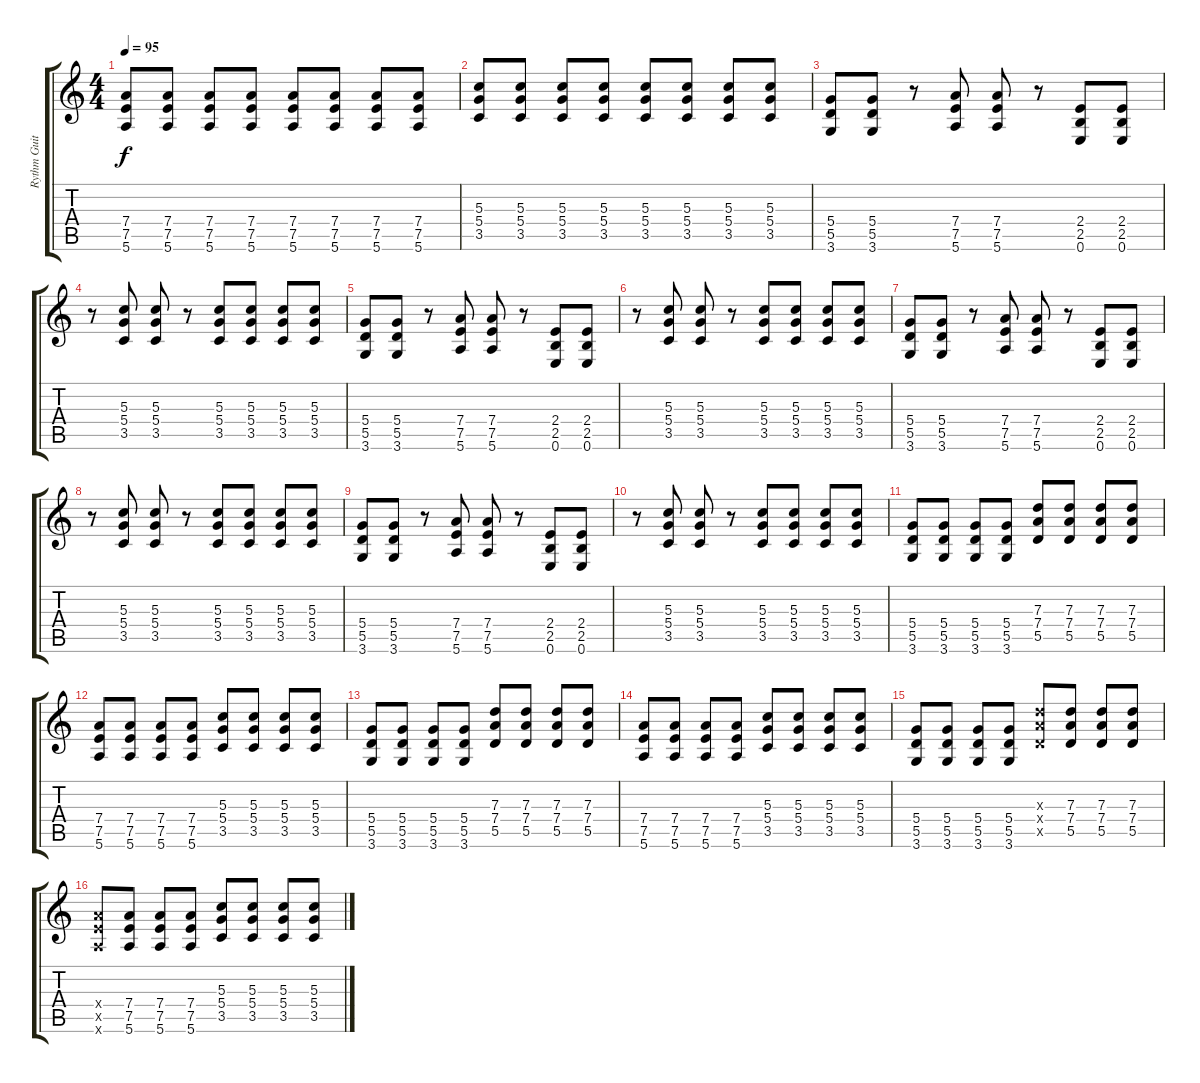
\track ("Rythm Guitar" "Rythm Guit") {instrument overdrivenguitar}
\staff {score tabs}
\tuning (E4 B3 G3 D3 A2 E2) {hide}
\ts (4 4)
\tempo 95
\clef g2
\ks c
(7.4 7.5 5.6).8{dy f} (7.4 7.5 5.6).8 (7.4 7.5 5.6).8 (7.4 7.5 5.6).8 (7.4 7.5 5.6).8 (7.4 7.5 5.6).8 (7.4 7.5 5.6).8 (7.4 7.5 5.6).8 |
(5.3 5.4 3.5).8 (5.3 5.4 3.5).8 (5.3 5.4 3.5).8 (5.3 5.4 3.5).8 (5.3 5.4 3.5).8 (5.3 5.4 3.5).8 (5.3 5.4 3.5).8 (5.3 5.4 3.5).8 |
(5.4 5.5 3.6).8 (5.4 5.5 3.6).8 r.8 (7.4 7.5 5.6).8 (7.4 7.5 5.6).8 r.8 (2.4 2.5 0.6).8 (2.4 2.5 0.6).8 |
r.8 (5.3 5.4 3.5).8 (5.3 5.4 3.5).8 r.8 (5.3 5.4 3.5).8 (5.3 5.4 3.5).8 (5.3 5.4 3.5).8 (5.3 5.4 3.5).8 |
(5.4 5.5 3.6).8 (5.4 5.5 3.6).8 r.8 (7.4 7.5 5.6).8 (7.4 7.5 5.6).8 r.8 (2.4 2.5 0.6).8 (2.4 2.5 0.6).8 |
r.8 (5.3 5.4 3.5).8 (5.3 5.4 3.5).8 r.8 (5.3 5.4 3.5).8 (5.3 5.4 3.5).8 (5.3 5.4 3.5).8 (5.3 5.4 3.5).8 |
(5.4 5.5 3.6).8 (5.4 5.5 3.6).8 r.8 (7.4 7.5 5.6).8 (7.4 7.5 5.6).8 r.8 (2.4 2.5 0.6).8 (2.4 2.5 0.6).8 |
r.8 (5.3 5.4 3.5).8 (5.3 5.4 3.5).8 r.8 (5.3 5.4 3.5).8 (5.3 5.4 3.5).8 (5.3 5.4 3.5).8 (5.3 5.4 3.5).8 |
(5.4 5.5 3.6).8 (5.4 5.5 3.6).8 r.8 (7.4 7.5 5.6).8 (7.4 7.5 5.6).8 r.8 (2.4 2.5 0.6).8 (2.4 2.5 0.6).8 |
r.8 (5.3 5.4 3.5).8 (5.3 5.4 3.5).8 r.8 (5.3 5.4 3.5).8 (5.3 5.4 3.5).8 (5.3 5.4 3.5).8 (5.3 5.4 3.5).8 |
(5.4 5.5 3.6).8 (5.4 5.5 3.6).8 (5.4 5.5 3.6).8 (5.4 5.5 3.6).8 (7.3 7.4 5.5).8 (7.3 7.4 5.5).8 (7.3 7.4 5.5).8 (7.3 7.4 5.5).8 |
(7.4 7.5 5.6).8 (7.4 7.5 5.6).8 (7.4 7.5 5.6).8 (7.4 7.5 5.6).8 (5.3 5.4 3.5).8 (5.3 5.4 3.5).8 (5.3 5.4 3.5).8 (5.3 5.4 3.5).8 |
(5.4 5.5 3.6).8 (5.4 5.5 3.6).8 (5.4 5.5 3.6).8 (5.4 5.5 3.6).8 (7.3 7.4 5.5).8 (7.3 7.4 5.5).8 (7.3 7.4 5.5).8 (7.3 7.4 5.5).8 |
(7.4 7.5 5.6).8 (7.4 7.5 5.6).8 (7.4 7.5 5.6).8 (7.4 7.5 5.6).8 (5.3 5.4 3.5).8 (5.3 5.4 3.5).8 (5.3 5.4 3.5).8 (5.3 5.4 3.5).8 |
(5.4 5.5 3.6).8 (5.4 5.5 3.6).8 (5.4 5.5 3.6).8 (5.4 5.5 3.6).8 (7.3{x} 7.4{x} 5.5{x}).8 (7.3 7.4 5.5).8 (7.3 7.4 5.5).8 (7.3 7.4 5.5).8 |
(7.4{x} 7.5{x} 5.6{x}).8 (7.4 7.5 5.6).8 (7.4 7.5 5.6).8 (7.4 7.5 5.6).8 (5.3 5.4 3.5).8 (5.3 5.4 3.5).8 (5.3 5.4 3.5).8 (5.3 5.4 3.5).8
